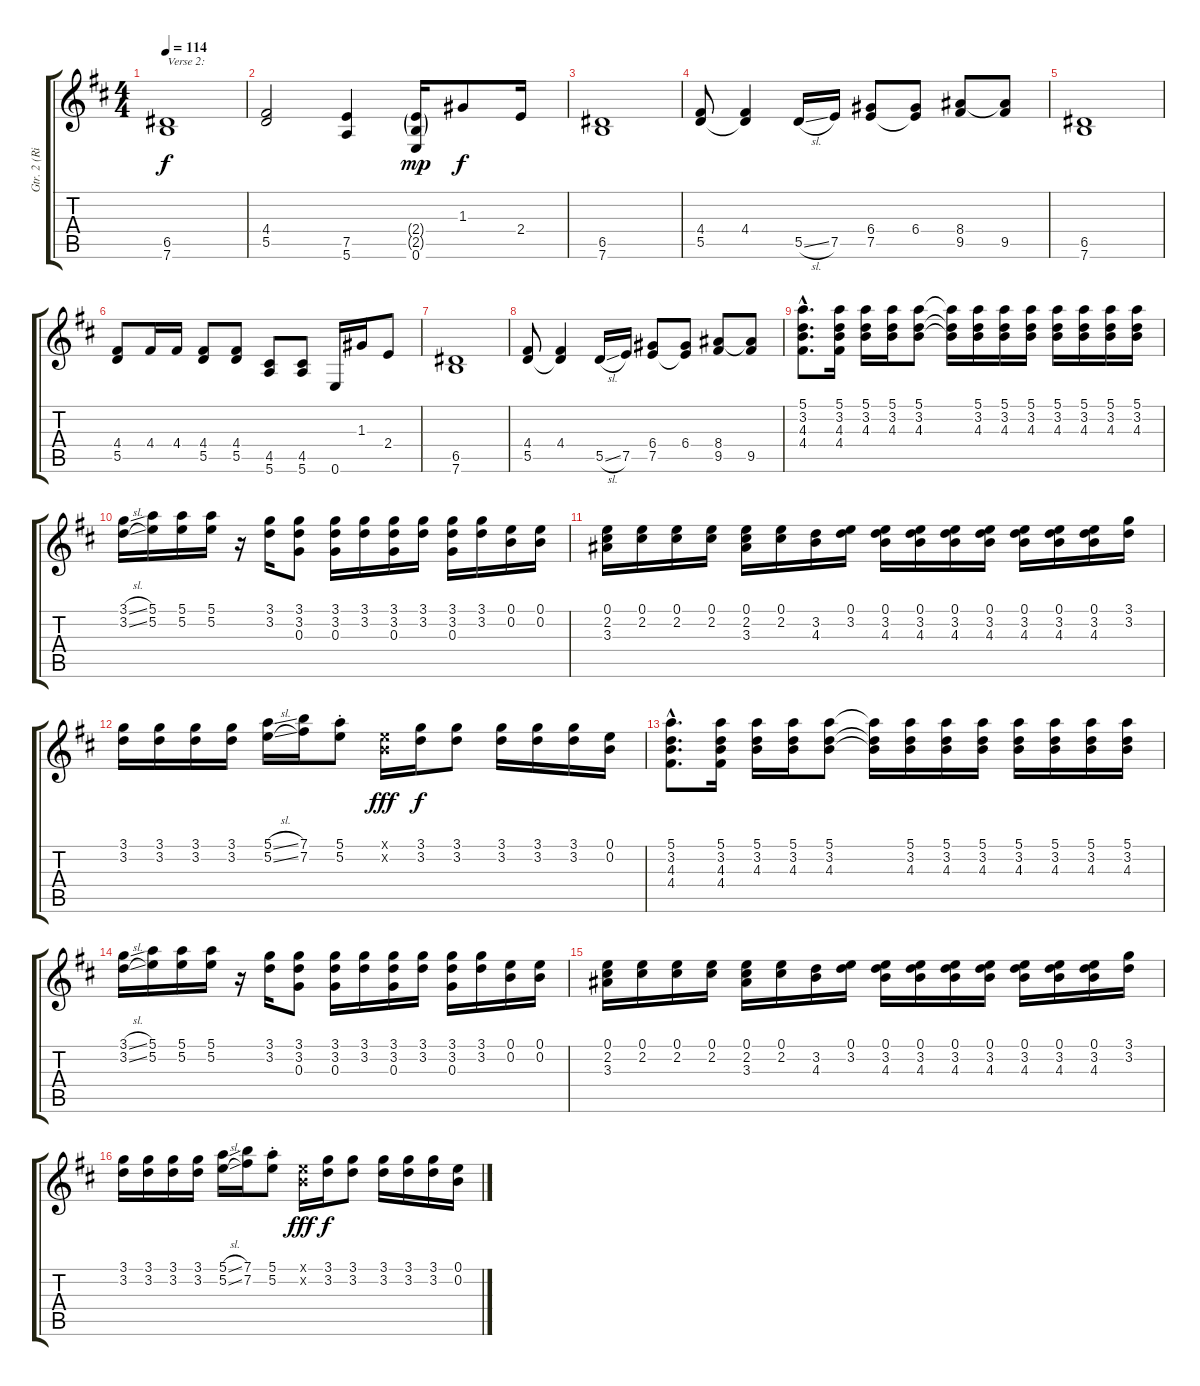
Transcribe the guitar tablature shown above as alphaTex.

\track ("Gtr. 2 (Right Channel)" "Gtr. 2 (Ri") {instrument distortionguitar}
\staff {score tabs}
\tuning (E4 B3 G3 D3 A2 E2) {hide}
\ts (4 4)
\tempo 114
\clef g2
\ks bminor
(6.5 7.6).1{txt "Verse 2:" dy f} |
(4.4 5.5).2 (7.5 5.6).4 (2.4{g} 2.5{g} 0.6).16{dy mp} 1.3.8{dy f} 2.4.16 |
(6.5 7.6).1 |
(4.4 5.5).8 (4.4 5.5{t}).4 5.5{sl}.16 7.5.16 (6.4 7.5).8 (6.4 7.5{t}).8 (8.4 9.5).8 (8.4{t} 9.5).8 |
(6.5 7.6).1 |
(4.4 5.5).8 4.4.16 4.4.16 (4.4 5.5).8 (4.4 5.5).8 (4.5 5.6).8 (4.5 5.6).8 0.6.16 1.3.16 2.4.8 |
(6.5 7.6).1 |
(4.4 5.5).8 (4.4 5.5{t}).4 5.5{sl}.16 7.5.16 (6.4 7.5).8 (6.4 7.5{t}).8 (8.4 9.5).8 (8.4{t} 9.5).8 |
(5.1{hac} 3.2{hac} 4.3{hac} 4.4{hac}).8{d} (5.1 3.2 4.3 4.4).16 (5.1 3.2 4.3).16 (5.1 3.2 4.3).16 (5.1 3.2 4.3).8 (5.1{t} 3.2{t} 4.3{t}).16 (5.1 3.2 4.3).16 (5.1 3.2 4.3).16 (5.1 3.2 4.3).16 (5.1 3.2 4.3).16 (5.1 3.2 4.3).16 (5.1 3.2 4.3).16 (5.1 3.2 4.3).16 |
(3.1{sl} 3.2{sl}).16 (5.1 5.2).16 (5.1 5.2).16 (5.1 5.2).16 r.16 (3.1 3.2).16 (3.1 3.2 0.3).8 (3.1 3.2 0.3).16 (3.1 3.2).16 (3.1 3.2 0.3).16 (3.1 3.2).16 (3.1 3.2 0.3).16 (3.1 3.2).16 (0.1 0.2).16 (0.1 0.2).16 |
(0.1 2.2 3.3).16 (0.1 2.2).16 (0.1 2.2).16 (0.1 2.2).16 (0.1 2.2 3.3).16 (0.1 2.2).16 (3.2 4.3).16 (0.1 3.2).16 (0.1 3.2 4.3).16 (0.1 3.2 4.3).16 (0.1 3.2 4.3).16 (0.1 3.2 4.3).16 (0.1 3.2 4.3).16 (0.1 3.2 4.3).16 (0.1 3.2 4.3).16 (3.1 3.2).16 |
(3.1 3.2).16 (3.1 3.2).16 (3.1 3.2).16 (3.1 3.2).16 (5.1{sl} 5.2{sl}).16 (7.1 7.2).16 (5.1{st} 5.2{st}).8 (0.1{x} 0.2{x}).16{dy fff} (3.1 3.2).16{dy f} (3.1 3.2).8 (3.1 3.2).16 (3.1 3.2).16 (3.1 3.2).16 (0.1 0.2).16 |
(5.1{hac} 3.2{hac} 4.3{hac} 4.4{hac}).8{d} (5.1 3.2 4.3 4.4).16 (5.1 3.2 4.3).16 (5.1 3.2 4.3).16 (5.1 3.2 4.3).8 (5.1{t} 3.2{t} 4.3{t}).16 (5.1 3.2 4.3).16 (5.1 3.2 4.3).16 (5.1 3.2 4.3).16 (5.1 3.2 4.3).16 (5.1 3.2 4.3).16 (5.1 3.2 4.3).16 (5.1 3.2 4.3).16 |
(3.1{sl} 3.2{sl}).16 (5.1 5.2).16 (5.1 5.2).16 (5.1 5.2).16 r.16 (3.1 3.2).16 (3.1 3.2 0.3).8 (3.1 3.2 0.3).16 (3.1 3.2).16 (3.1 3.2 0.3).16 (3.1 3.2).16 (3.1 3.2 0.3).16 (3.1 3.2).16 (0.1 0.2).16 (0.1 0.2).16 |
(0.1 2.2 3.3).16 (0.1 2.2).16 (0.1 2.2).16 (0.1 2.2).16 (0.1 2.2 3.3).16 (0.1 2.2).16 (3.2 4.3).16 (0.1 3.2).16 (0.1 3.2 4.3).16 (0.1 3.2 4.3).16 (0.1 3.2 4.3).16 (0.1 3.2 4.3).16 (0.1 3.2 4.3).16 (0.1 3.2 4.3).16 (0.1 3.2 4.3).16 (3.1 3.2).16 |
(3.1 3.2).16 (3.1 3.2).16 (3.1 3.2).16 (3.1 3.2).16 (5.1{sl} 5.2{sl}).16 (7.1 7.2).16 (5.1{st} 5.2{st}).8 (0.1{x} 0.2{x}).16{dy fff} (3.1 3.2).16{dy f} (3.1 3.2).8 (3.1 3.2).16 (3.1 3.2).16 (3.1 3.2).16 (0.1 0.2).16
